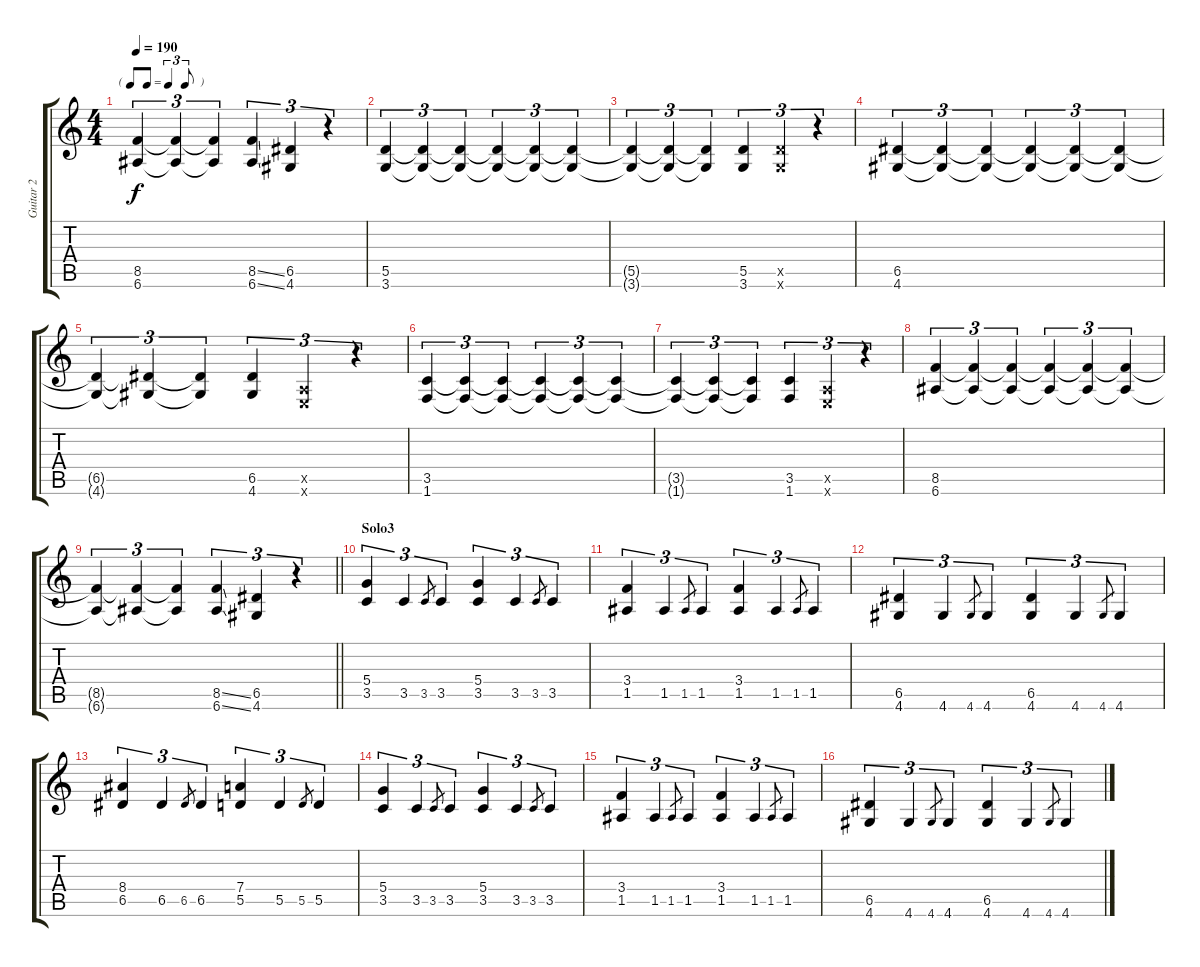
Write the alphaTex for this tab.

\track ("Guitar 2" "Guitar 2") {instrument distortionguitar}
\staff {score tabs}
\tuning (E4 B3 G3 D3 A2 E2) {hide}
\ts (4 4)
\tf triplet8th
\tempo 190
\clef g2
\ks c
(8.5{t} 6.6{t}).4{tu (3 2) dy f} (8.5{t} 6.6{t}).4{tu (3 2)} (8.5{t} 6.6{t}).4{tu (3 2)} (8.5{ss} 6.6{ss}).4{tu (3 2)} (6.5 4.6).4{tu (3 2)} r.4{tu (3 2)} |
(5.5 3.6).4{tu (3 2)} (5.5{t} 3.6{t}).4{tu (3 2)} (5.5{t} 3.6{t}).4{tu (3 2)} (5.5{t} 3.6{t}).4{tu (3 2)} (5.5{t} 3.6{t}).4{tu (3 2)} (5.5{t} 3.6{t}).4{tu (3 2)} |
(5.5{t} 3.6{t}).4{tu (3 2)} (5.5{t} 3.6{t}).4{tu (3 2)} (5.5{t} 3.6{t}).4{tu (3 2)} (5.5 3.6).4{tu (3 2)} (5.5{x} 3.6{x}).4{tu (3 2)} r.4{tu (3 2)} |
(6.5 4.6).4{tu (3 2)} (6.5{t} 4.6{t}).4{tu (3 2)} (6.5{t} 4.6{t}).4{tu (3 2)} (6.5{t} 4.6{t}).4{tu (3 2)} (6.5{t} 4.6{t}).4{tu (3 2)} (6.5{t} 4.6{t}).4{tu (3 2)} |
(6.5{t} 4.6{t}).4{tu (3 2)} (6.5{t} 4.6{t}).4{tu (3 2)} (6.5{t} 4.6{t}).4{tu (3 2)} (6.5 4.6).4{tu (3 2)} (0.5{x} 0.6{x}).4{tu (3 2)} r.4{tu (3 2)} |
(3.5 1.6).4{tu (3 2)} (3.5{t} 1.6{t}).4{tu (3 2)} (3.5{t} 1.6{t}).4{tu (3 2)} (3.5{t} 1.6{t}).4{tu (3 2)} (3.5{t} 1.6{t}).4{tu (3 2)} (3.5{t} 1.6{t}).4{tu (3 2)} |
(3.5{t} 1.6{t}).4{tu (3 2)} (3.5{t} 1.6{t}).4{tu (3 2)} (3.5{t} 1.6{t}).4{tu (3 2)} (3.5 1.6).4{tu (3 2)} (0.5{x} 0.6{x}).4{tu (3 2)} r.4{tu (3 2)} |
(8.5 6.6).4{tu (3 2)} (8.5{t} 6.6{t}).4{tu (3 2)} (8.5{t} 6.6{t}).4{tu (3 2)} (8.5{t} 6.6{t}).4{tu (3 2)} (8.5{t} 6.6{t}).4{tu (3 2)} (8.5{t} 6.6{t}).4{tu (3 2)} |
\barLineRight lightlight
(8.5{t} 6.6{t}).4{tu (3 2)} (8.5{t} 6.6{t}).4{tu (3 2)} (8.5{t} 6.6{t}).4{tu (3 2)} (8.5{ss} 6.6{ss}).4{tu (3 2)} (6.5 4.6).4{tu (3 2)} r.4{tu (3 2)} |
\section ("" "Solo3")
(5.4 3.5).4{tu (3 2)} 3.5.4{tu (3 2)} 3.5.8{gr} 3.5.4{tu (3 2)} (5.4 3.5).4{tu (3 2)} 3.5.4{tu (3 2)} 3.5.8{gr} 3.5.4{tu (3 2)} |
(3.4 1.5).4{tu (3 2)} 1.5.4{tu (3 2)} 1.5.8{gr} 1.5.4{tu (3 2)} (3.4 1.5).4{tu (3 2)} 1.5.4{tu (3 2)} 1.5.8{gr} 1.5.4{tu (3 2)} |
(6.5 4.6).4{tu (3 2)} 4.6.4{tu (3 2)} 4.6.8{gr} 4.6.4{tu (3 2)} (6.5 4.6).4{tu (3 2)} 4.6.4{tu (3 2)} 4.6.8{gr} 4.6.4{tu (3 2)} |
(8.4 6.5).4{tu (3 2)} 6.5.4{tu (3 2)} 6.5.8{gr} 6.5.4{tu (3 2)} (7.4 5.5).4{tu (3 2)} 5.5.4{tu (3 2)} 5.5.8{gr} 5.5.4{tu (3 2)} |
(5.4 3.5).4{tu (3 2)} 3.5.4{tu (3 2)} 3.5.8{gr} 3.5.4{tu (3 2)} (5.4 3.5).4{tu (3 2)} 3.5.4{tu (3 2)} 3.5.8{gr} 3.5.4{tu (3 2)} |
(3.4 1.5).4{tu (3 2)} 1.5.4{tu (3 2)} 1.5.8{gr} 1.5.4{tu (3 2)} (3.4 1.5).4{tu (3 2)} 1.5.4{tu (3 2)} 1.5.8{gr} 1.5.4{tu (3 2)} |
(6.5 4.6).4{tu (3 2)} 4.6.4{tu (3 2)} 4.6.8{gr} 4.6.4{tu (3 2)} (6.5 4.6).4{tu (3 2)} 4.6.4{tu (3 2)} 4.6.8{gr} 4.6.4{tu (3 2)}
